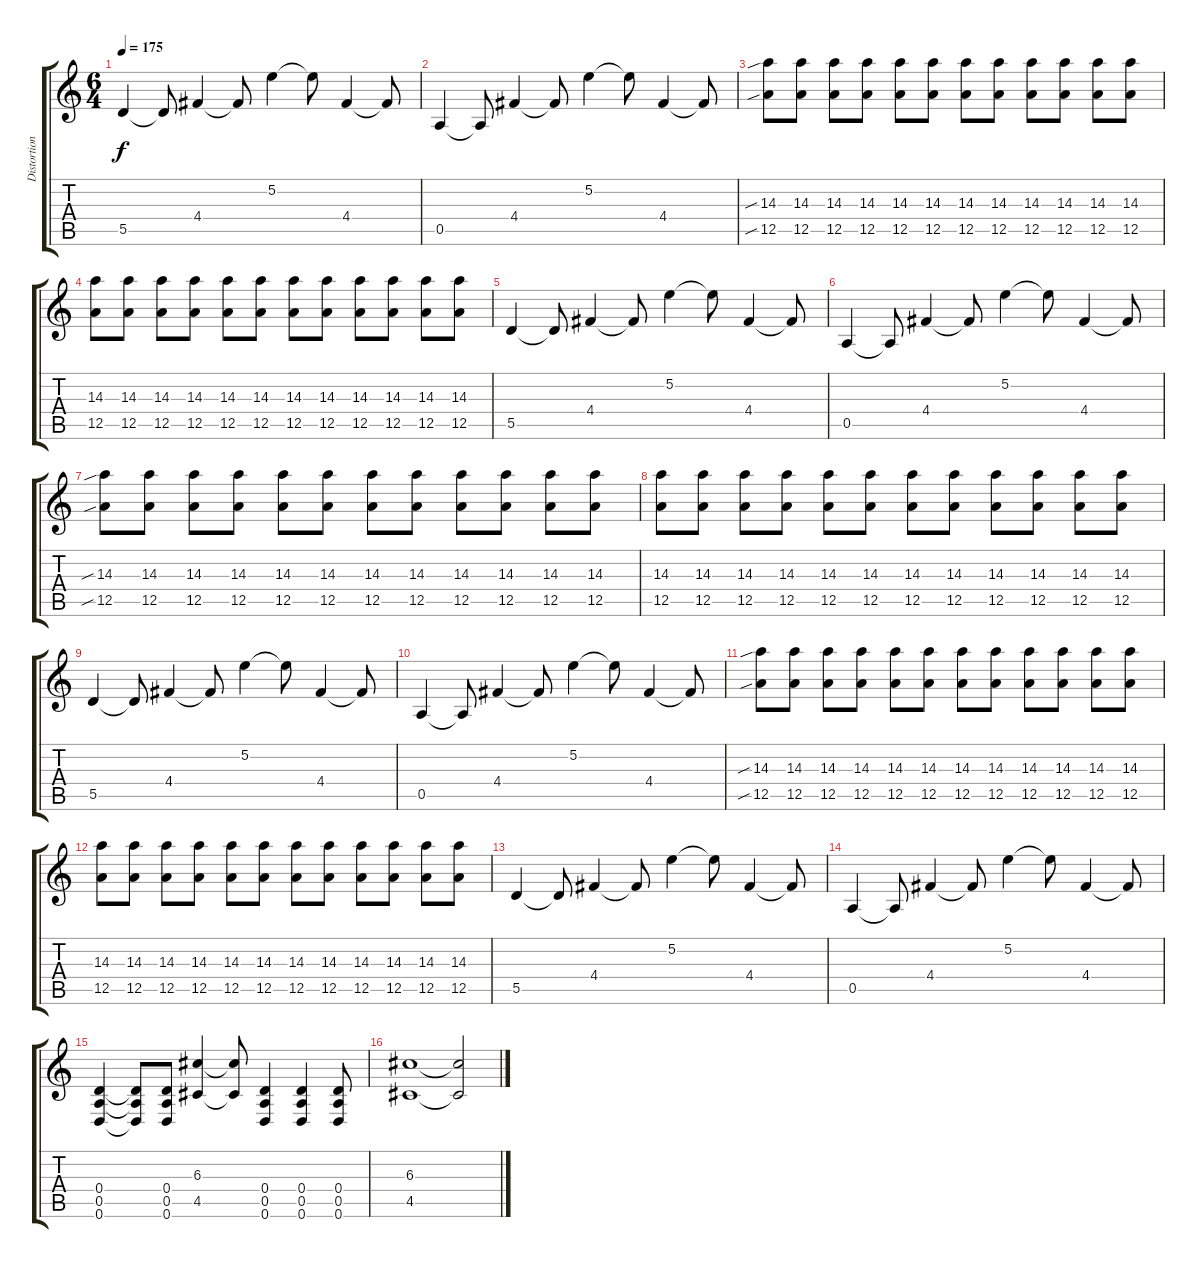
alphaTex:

\track ("Distortion Guitar 2" "Distortion") {instrument distortionguitar}
\staff {score tabs}
\tuning (E4 B3 G3 D3 A2 D2) {hide}
\ts (6 4)
\tempo 175
\clef g2
\ks c
5.5.4{dy f} 5.5{t}.8 4.4.4 4.4{t}.8 5.2.4 5.2{t}.8 4.4.4 4.4{t}.8 |
0.5.4 0.5{t}.8 4.4.4 4.4{t}.8 5.2.4 5.2{t}.8 4.4.4 4.4{t}.8 |
(14.3{sib} 12.5{sib}).8 (14.3 12.5).8 (14.3 12.5).8 (14.3 12.5).8 (14.3 12.5).8 (14.3 12.5).8 (14.3 12.5).8 (14.3 12.5).8 (14.3 12.5).8 (14.3 12.5).8 (14.3 12.5).8 (14.3 12.5).8 |
(14.3 12.5).8 (14.3 12.5).8 (14.3 12.5).8 (14.3 12.5).8 (14.3 12.5).8 (14.3 12.5).8 (14.3 12.5).8 (14.3 12.5).8 (14.3 12.5).8 (14.3 12.5).8 (14.3 12.5).8 (14.3 12.5).8 |
5.5.4 5.5{t}.8 4.4.4 4.4{t}.8 5.2.4 5.2{t}.8 4.4.4 4.4{t}.8 |
0.5.4 0.5{t}.8 4.4.4 4.4{t}.8 5.2.4 5.2{t}.8 4.4.4 4.4{t}.8 |
(14.3{sib} 12.5{sib}).8 (14.3 12.5).8 (14.3 12.5).8 (14.3 12.5).8 (14.3 12.5).8 (14.3 12.5).8 (14.3 12.5).8 (14.3 12.5).8 (14.3 12.5).8 (14.3 12.5).8 (14.3 12.5).8 (14.3 12.5).8 |
(14.3 12.5).8 (14.3 12.5).8 (14.3 12.5).8 (14.3 12.5).8 (14.3 12.5).8 (14.3 12.5).8 (14.3 12.5).8 (14.3 12.5).8 (14.3 12.5).8 (14.3 12.5).8 (14.3 12.5).8 (14.3 12.5).8 |
5.5.4 5.5{t}.8 4.4.4 4.4{t}.8 5.2.4 5.2{t}.8 4.4.4 4.4{t}.8 |
0.5.4 0.5{t}.8 4.4.4 4.4{t}.8 5.2.4 5.2{t}.8 4.4.4 4.4{t}.8 |
(14.3{sib} 12.5{sib}).8 (14.3 12.5).8 (14.3 12.5).8 (14.3 12.5).8 (14.3 12.5).8 (14.3 12.5).8 (14.3 12.5).8 (14.3 12.5).8 (14.3 12.5).8 (14.3 12.5).8 (14.3 12.5).8 (14.3 12.5).8 |
(14.3 12.5).8 (14.3 12.5).8 (14.3 12.5).8 (14.3 12.5).8 (14.3 12.5).8 (14.3 12.5).8 (14.3 12.5).8 (14.3 12.5).8 (14.3 12.5).8 (14.3 12.5).8 (14.3 12.5).8 (14.3 12.5).8 |
5.5.4 5.5{t}.8 4.4.4 4.4{t}.8 5.2.4 5.2{t}.8 4.4.4 4.4{t}.8 |
0.5.4 0.5{t}.8 4.4.4 4.4{t}.8 5.2.4 5.2{t}.8 4.4.4 4.4{t}.8 |
(0.4 0.5 0.6).4 (0.4{t} 0.5{t} 0.6{t}).8 (0.4 0.5 0.6).8 (6.3 4.5).4 (6.3{t} 4.5{t}).8 (0.4 0.5 0.6).4 (0.4 0.5 0.6).4 (0.4 0.5 0.6).8 |
(6.3 4.5).1 (6.3{t} 4.5{t}).2
